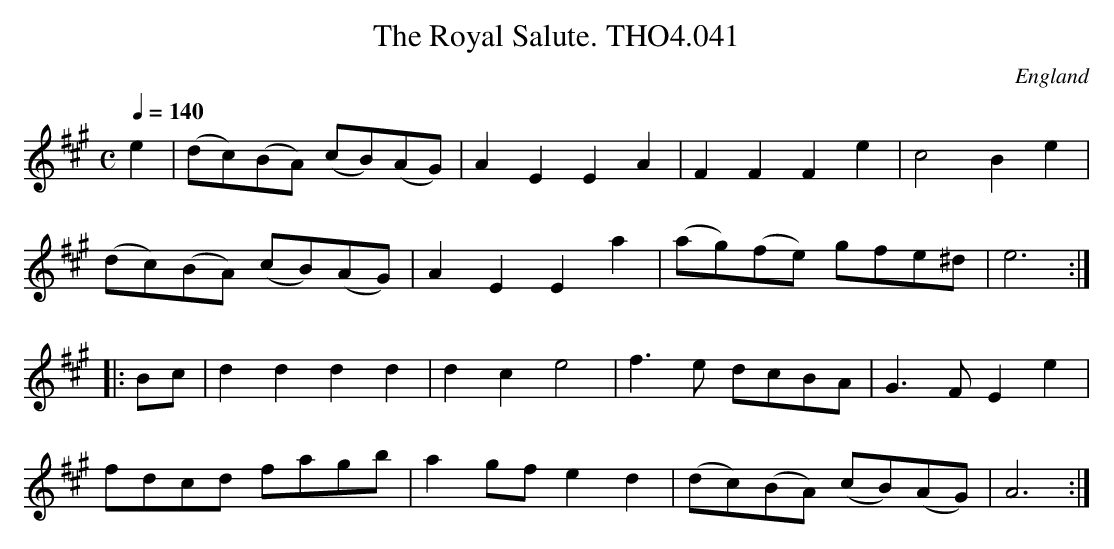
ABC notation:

X:1
T:Royal Salute. THO4.041, The
O:England
M:C
L:1/8
Q:1/4=140
K:A major
e2|(dc)(BA) (cB)(AG)|A2E2 E2A2|F2F2 F2e2|c4 B2 e2|
(dc)(BA) (cB)(AG)|A2E2 E2a2|(ag)(fe) gfe^d|e6:|
|:Bc|d2d2 d2d2|d2c2 e4|f3e dcBA|G3F E2e2|
fdcd fagb|a2gf e2d2|(dc)(BA) (cB)(AG)|A6:|
